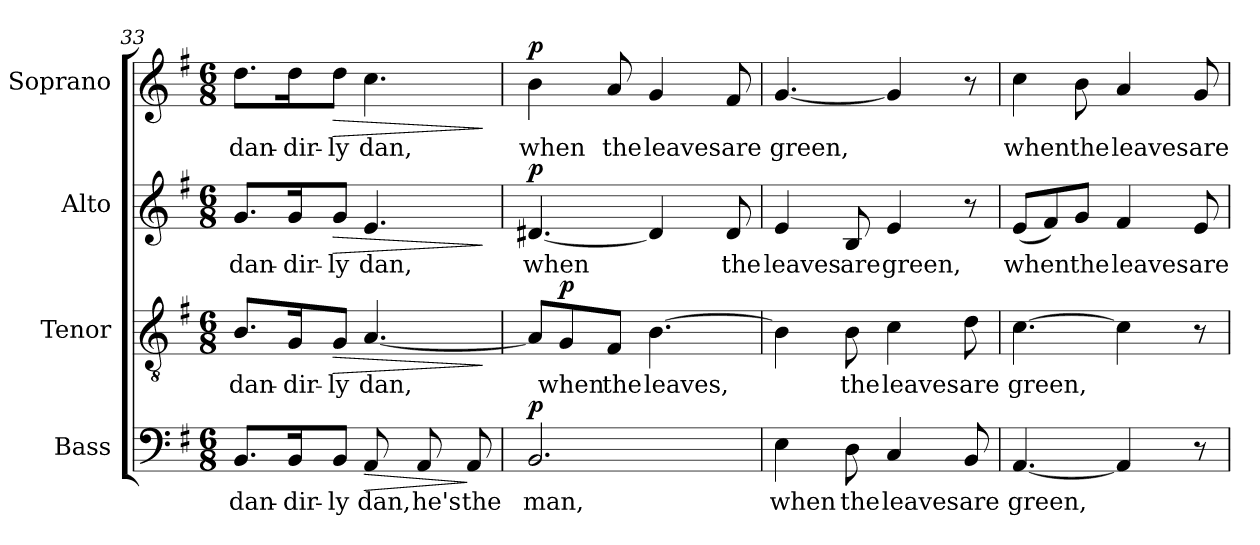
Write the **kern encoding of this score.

**kern	**text	**dynam	**kern	**text	**dynam	**kern	**text	**dynam	**kern	**text	**dynam
*part4	*part4	*part4	*part3	*part3	*part3	*part2	*part2	*part2	*part1	*part1	*part1
*staff4	*staff4	*staff4	*staff3	*staff3	*staff3	*staff2	*staff2	*staff2	*staff1	*staff1	*staff1
*I"Bass	*	*	*I"Tenor	*	*	*I"Alto	*	*	*I"Soprano	*	*
*I'B.	*	*	*I'T.	*	*	*I'A.	*	*	*I'S.	*	*
*clefF4	*	*	*clefGv2	*	*	*clefG2	*	*	*clefG2	*	*
*	*	*	*ITrd7c12	*	*	*	*	*	*	*	*
*k[f#]	*	*	*k[f#]	*	*	*k[f#]	*	*	*k[f#]	*	*
*G:	*	*	*G:	*	*	*G:	*	*	*G:	*	*
*M6/8	*	*	*M6/8	*	*	*M6/8	*	*	*M6/8	*	*
=33	=33	=33	=33	=33	=33	=33	=33	=33	=33	=33	=33
!	!LO:LY:b:color=#000000	!	!	!	!	!	!	!	!	!	!
!	!	!	!	!LO:LY:b:color=#000000	!	!	!	!	!	!	!
!	!	!	!	!	!	!	!LO:LY:b:color=#000000	!	!	!	!
!	!	!	!	!	!	!	!	!	!	!LO:LY:b:color=#000000	!
8.BBi/L	dan-	.	8.BBi/L	dan-	.	8.gi/L	dan-	.	8.ddi\L	dan-	.
!	!LO:LY:b:color=#000000	!	!	!	!	!	!	!	!	!	!
!	!	!	!	!LO:LY:b:color=#000000	!	!	!	!	!	!	!
!	!	!	!	!	!	!	!LO:LY:b:color=#000000	!	!	!	!
!	!	!	!	!	!	!	!	!	!	!LO:LY:b:color=#000000	!
16BBi/K	-dir-	.	16GGi/K	-dir-	.	16gi/K	-dir-	.	16ddi\K	-dir-	.
!	!LO:LY:b:color=#000000	!	!	!	!	!	!	!	!	!	!
!	!	!	!	!LO:LY:b:color=#000000	!LO:HP:b	!	!	!	!	!	!
!	!	!	!	!	!	!	!LO:LY:b:color=#000000	!LO:HP:b	!	!	!
!	!	!	!	!	!	!	!	!	!	!LO:LY:b:color=#000000	!LO:HP:b
8BBi/J	-ly	.	8GGi/J	-ly	>	8gi/J	-ly	>	8ddi\J	-ly	>
!	!LO:LY:b:color=#000000	!LO:HP:b	!	!	!	!	!	!	!	!	!
!	!	!	!	!LO:LY:b:color=#000000	!	!	!	!	!	!	!
!	!	!	!	!	!	!	!LO:LY:b:color=#000000	!	!	!	!
!	!	!	!	!	!	!	!	!	!	!LO:LY:b:color=#000000	!
8AAi/	dan,	>	[4.AAi/	dan,	.	4.ei/	dan,	.	4.cci\	dan,	.
!	!LO:LY:b:color=#000000	!	!	!	!	!	!	!	!	!	!
8AAi/	he's	.	.	.	.	.	.	.	.	.	.
!	!LO:LY:b:color=#000000	!	!	!	!	!	!	!	!	!	!
8AAi/	the	]	.	.	.	.	.	.	.	.	.
.	.	.	.	.	]	.	.	]	.	.	]
=34	=34	=34	=34	=34	=34	=34	=34	=34	=34	=34	=34
!	!LO:LY:b:color=#000000	!	!	!	!	!	!	!	!	!	!
!	!	!	!	!	!	!	!LO:LY:b:color=#000000	!	!	!	!
!	!	!	!	!	!	!	!	!	!	!LO:LY:b:color=#000000	!
2.BBi/	man,	p	8AAi/L]	.	.	[4.d#Xi/	when	p	4bi\	when	p
!	!	!	!	!LO:LY:b:color=#000000	!	!	!	!	!	!	!
.	.	.	8GGi/	when	p	.	.	.	.	.	.
!	!	!	!	!LO:LY:b:color=#000000	!	!	!	!	!	!	!
!	!	!	!	!	!	!	!	!	!	!LO:LY:b:color=#000000	!
.	.	.	8FF#i/J	the	.	.	.	.	8ai/	the	.
!	!	!	!	!LO:LY:b:color=#000000	!	!	!	!	!	!	!
!	!	!	!	!	!	!	!	!	!	!LO:LY:b:color=#000000	!
.	.	.	[4.BBi\	leaves,	.	4d#i/]	.	.	4gi/	leaves	.
!	!	!	!	!	!	!	!LO:LY:b:color=#000000	!	!	!	!
!	!	!	!	!	!	!	!	!	!	!LO:LY:b:color=#000000	!
.	.	.	.	.	.	8d#i/	the	.	8f#i/	are	.
=35	=35	=35	=35	=35	=35	=35	=35	=35	=35	=35	=35
!	!LO:LY:b:color=#000000	!	!	!	!	!	!	!	!	!	!
!	!	!	!	!	!	!	!LO:LY:b:color=#000000	!	!	!	!
!	!	!	!	!	!	!	!	!	!	!LO:LY:b:color=#000000	!
4Ei\	when	.	4BBi\]	.	.	4ei/	leaves	.	[4.gi/	green,	.
!	!LO:LY:b:color=#000000	!	!	!	!	!	!	!	!	!	!
!	!	!	!	!LO:LY:b:color=#000000	!	!	!	!	!	!	!
!	!	!	!	!	!	!	!LO:LY:b:color=#000000	!	!	!	!
8Di\	the	.	8BBi\	the	.	8Bi/	are	.	.	.	.
!	!LO:LY:b:color=#000000	!	!	!	!	!	!	!	!	!	!
!	!	!	!	!LO:LY:b:color=#000000	!	!	!	!	!	!	!
!	!	!	!	!	!	!	!LO:LY:b:color=#000000	!	!	!	!
4Ci/	leaves	.	4Ci\	leaves	.	4ei/	green,	.	4gi/]	.	.
!	!LO:LY:b:color=#000000	!	!	!	!	!	!	!	!	!	!
!	!	!	!	!LO:LY:b:color=#000000	!	!	!	!	!	!	!
8BBi/	are	.	8Di\	are	.	8r	.	.	8r	.	.
!!LO:LB:g=z
=36	=36	=36	=36	=36	=36	=36	=36	=36	=36	=36	=36
!	!LO:LY:b:color=#000000	!	!	!	!	!	!	!	!	!	!
!	!	!	!	!LO:LY:b:color=#000000	!	!	!	!	!	!	!
!	!	!	!	!	!	!	!LO:LY:b:color=#000000	!	!	!	!
!	!	!	!	!	!	!	!	!	!	!LO:LY:b:color=#000000	!
[4.AAi/	green,	.	[4.Ci\	green,	.	(8ei/L	when	.	4cci\	when	.
.	.	.	.	.	.	8f#i/)	.	.	.	.	.
!	!	!	!	!	!	!	!LO:LY:b:color=#000000	!	!	!	!
!	!	!	!	!	!	!	!	!	!	!LO:LY:b:color=#000000	!
.	.	.	.	.	.	8gi/J	the	.	8bi\	the	.
!	!	!	!	!	!	!	!LO:LY:b:color=#000000	!	!	!	!
!	!	!	!	!	!	!	!	!	!	!LO:LY:b:color=#000000	!
4AAi/]	.	.	4Ci\]	.	.	4f#i/	leaves	.	4ai/	leaves	.
!	!	!	!	!	!	!	!LO:LY:b:color=#000000	!	!	!	!
!	!	!	!	!	!	!	!	!	!	!LO:LY:b:color=#000000	!
8r	.	.	8r	.	.	8ei/	are	.	8gi/	are	.
=	=	=	=	=	=	=	=	=	=	=	=
*-	*-	*-	*-	*-	*-	*-	*-	*-	*-	*-	*-
